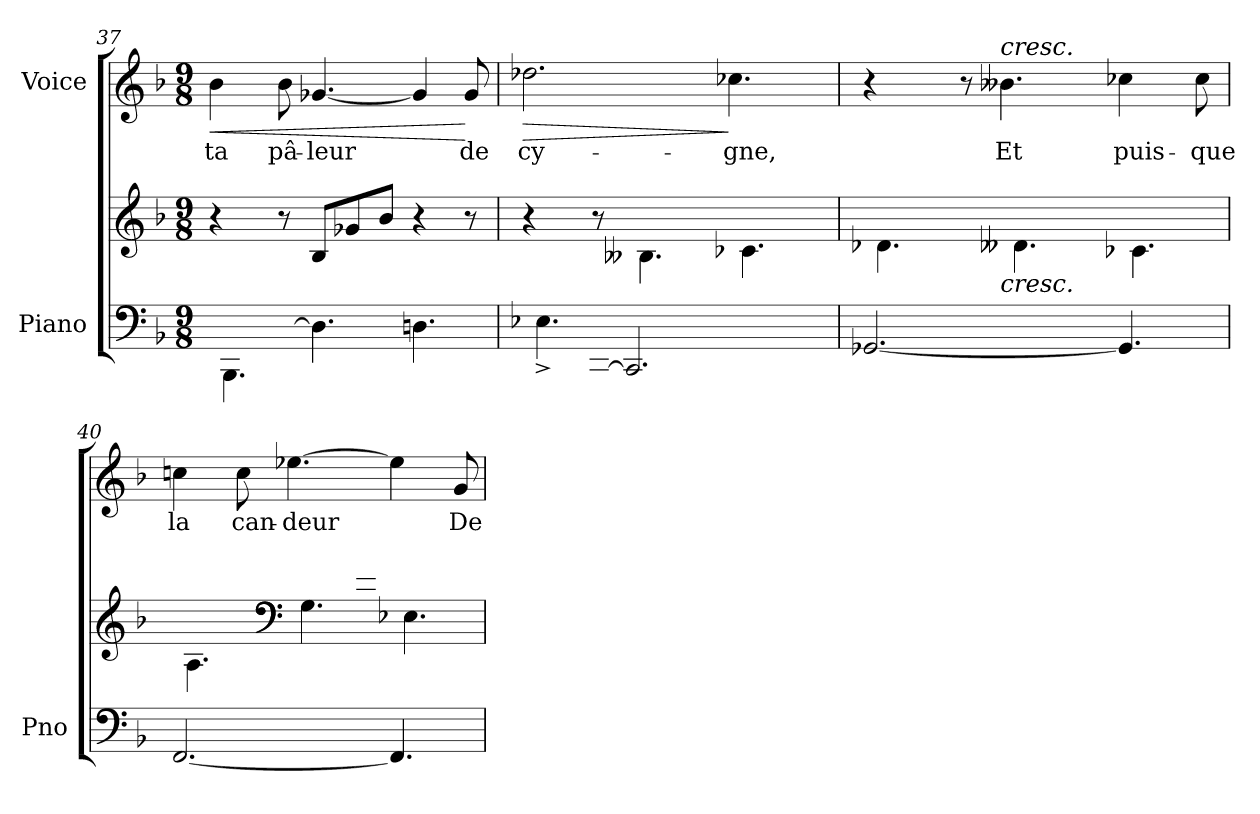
**kern	**kern	**kern	**text	**dynam
*part2	*part2	*part1	*part1	*part1
*staff3	*staff2	*staff1	*staff1	*staff1
*I"Piano	*	*I"Voice	*	*
*I'Pno	*	*	*	*
*clefF4	*clefG2	*clefG2	*	*
*k[b-]	*k[b-]	*k[b-]	*	*
*M9/8	*M9/8	*M9/8	*	*
=37	=37	=37	=37	=37
*^	*	*	*	*
!	!	!	!	!LO:LY:b	!LO:HP:b
8BBB-/Lyy	4.BBB-\	4r	4b-\	ta	<
8GG-X/	.	.	.	.	.
!	!	!	!	!LO:LY:b	!
[8D-X/J	.	8r	8b-\	pâ-	.
!	!	!	!	!LO:LY:b	!
4.D-\]	2.ryy	8B-/L	[4.g-X/	-leur	.
.	.	8g-X/	.	.	.
.	.	8b-/J	.	.	.
4.Dn\	.	4r	4g-/]	.	.
!	!	!	!	!LO:LY:b	!
.	.	8r	8g-/	de	[
!!LO:LB:g=z
=38	=38	=38	=38	=38	=38
*	*	*^	*	*	*
!	!	!	!	!	!LO:LY:b	!LO:HP:b
8E-X/Lyy	4.E-^\	4r	4.ryy	2.dd-X\	cy-	>
8GG-X/	.	.	.	.	.	.
[8CC-X/J	.	8r	.	.	.	.
2.CC-/]	4ryy	8B--X/Lyy	4.B--X\	.	.	.
.	.	8e-X/	.	.	.	.
.	4ryy	8dd-X/J	.	.	.	.
!	!	!	!	!	!LO:LY:b	!
.	.	8c-X/Lyy	4.c-\	4.cc-X\	-gne,	]
.	4ryy	8e-/	.	.	.	.
.	.	8cc-X/J	.	.	.	.
*v	*v	*	*	*	*	*
=39	=39	=39	=39	=39	=39
[2.GG-X/	8d-X/Lyy	4.d-\	4r	.	.
.	8e-X/	.	.	.	.
.	8b--X/J	.	8r	.	.
!	!	!	!LO:TX:a:i:t=cresc.	!	!
!	!LO:TX:b:i:t=cresc.	!	!	!	!
!	!	!	!	!LO:LY:b	!
.	8d--X/Lyy	4.d--X\	4.b--X\	Et	.
.	8e-/	.	.	.	.
.	8b--X/J	.	.	.	.
!	!	!	!	!LO:LY:b	!
4.GG-/]	8c-X/Lyy	4.c-\	4cc-X\	puis-	.
.	8e-/	.	.	.	.
!	!	!	!	!LO:LY:b	!
.	8cc-X/J	.	8cc-\	-que	.
=40	=40	=40	=40	=40	=40
!	!	!	!	!LO:LY:b	!
[2.FF/	8An/Lyy	4.A\	4ccn\	la	.
.	8e-X/	.	.	.	.
!	!	!	!	!LO:LY:b	!
.	8ccn/J	.	8cc\	can-	.
*	*clefF4	*	*	*	*
!	!	!	!	!LO:LY:b	!
.	8G/Lyy	4.G\	[4.ee-X\	-deur	.
.	8A/	.	.	.	.
.	8e-X/J	.	.	.	.
4.FF/]	8E-X/Lyy	4.E-\	4ee-\]	.	.
.	8G/	.	.	.	.
!	!	!	!	!LO:LY:b	!
.	8A/J	.	8g/	De	.
*	*v	*v	*	*	*
=	=	=	=	=
*-	*-	*-	*-	*-
